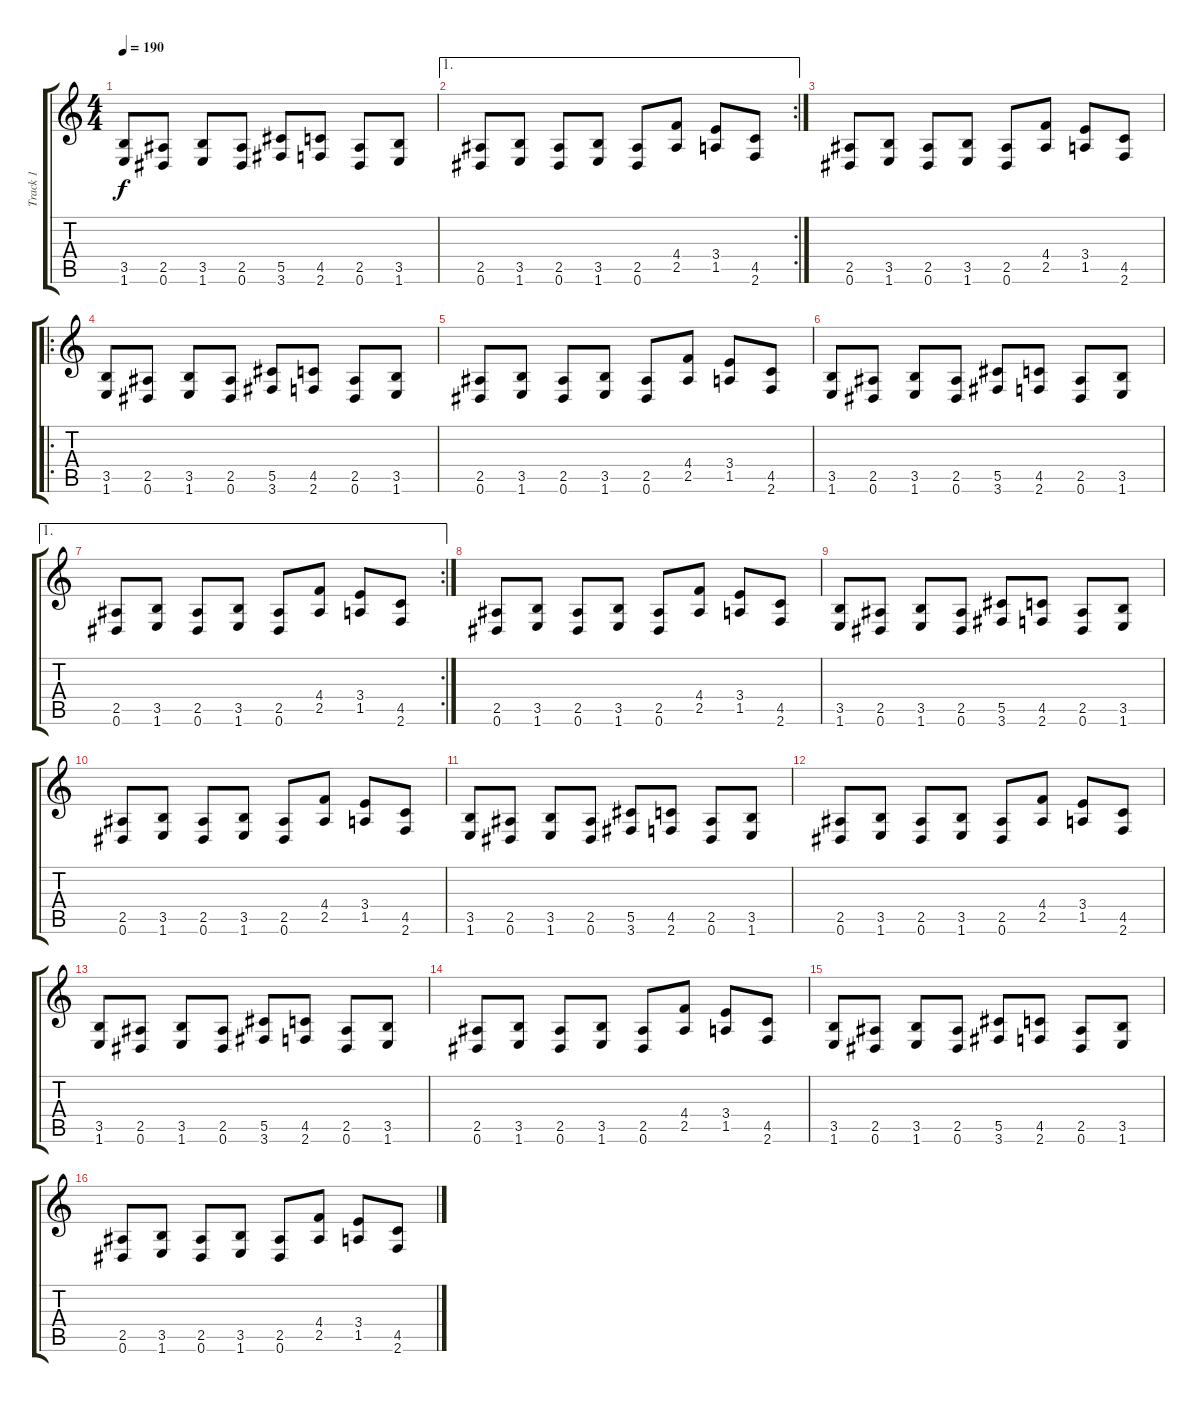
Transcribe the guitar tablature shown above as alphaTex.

\track ("Track 1" "Track 1") {instrument distortionguitar}
\staff {score tabs}
\tuning (Eb4 Bb3 Gb3 Db3 Ab2 Eb2) {hide}
\ts (4 4)
\tempo 190
\clef g2
\ks c
(3.5 1.6).8{dy f} (2.5 0.6).8 (3.5 1.6).8 (2.5 0.6).8 (5.5 3.6).8 (4.5 2.6).8 (2.5 0.6).8 (3.5 1.6).8 |
\ae 1
\rc 2
(2.5 0.6).8 (3.5 1.6).8 (2.5 0.6).8 (3.5 1.6).8 (2.5 0.6).8 (4.4 2.5).8 (3.4 1.5).8 (4.5 2.6).8 |
(2.5 0.6).8 (3.5 1.6).8 (2.5 0.6).8 (3.5 1.6).8 (2.5 0.6).8 (4.4 2.5).8 (3.4 1.5).8 (4.5 2.6).8 |
\ro
(3.5 1.6).8 (2.5 0.6).8 (3.5 1.6).8 (2.5 0.6).8 (5.5 3.6).8 (4.5 2.6).8 (2.5 0.6).8 (3.5 1.6).8 |
(2.5 0.6).8 (3.5 1.6).8 (2.5 0.6).8 (3.5 1.6).8 (2.5 0.6).8 (4.4 2.5).8 (3.4 1.5).8 (4.5 2.6).8 |
(3.5 1.6).8 (2.5 0.6).8 (3.5 1.6).8 (2.5 0.6).8 (5.5 3.6).8 (4.5 2.6).8 (2.5 0.6).8 (3.5 1.6).8 |
\ae 1
\rc 2
(2.5 0.6).8 (3.5 1.6).8 (2.5 0.6).8 (3.5 1.6).8 (2.5 0.6).8 (4.4 2.5).8 (3.4 1.5).8 (4.5 2.6).8 |
(2.5 0.6).8 (3.5 1.6).8 (2.5 0.6).8 (3.5 1.6).8 (2.5 0.6).8 (4.4 2.5).8 (3.4 1.5).8 (4.5 2.6).8 |
(3.5 1.6).8 (2.5 0.6).8 (3.5 1.6).8 (2.5 0.6).8 (5.5 3.6).8 (4.5 2.6).8 (2.5 0.6).8 (3.5 1.6).8 |
(2.5 0.6).8 (3.5 1.6).8 (2.5 0.6).8 (3.5 1.6).8 (2.5 0.6).8 (4.4 2.5).8 (3.4 1.5).8 (4.5 2.6).8 |
(3.5 1.6).8 (2.5 0.6).8 (3.5 1.6).8 (2.5 0.6).8 (5.5 3.6).8 (4.5 2.6).8 (2.5 0.6).8 (3.5 1.6).8 |
(2.5 0.6).8 (3.5 1.6).8 (2.5 0.6).8 (3.5 1.6).8 (2.5 0.6).8 (4.4 2.5).8 (3.4 1.5).8 (4.5 2.6).8 |
(3.5 1.6).8 (2.5 0.6).8 (3.5 1.6).8 (2.5 0.6).8 (5.5 3.6).8 (4.5 2.6).8 (2.5 0.6).8 (3.5 1.6).8 |
(2.5 0.6).8 (3.5 1.6).8 (2.5 0.6).8 (3.5 1.6).8 (2.5 0.6).8 (4.4 2.5).8 (3.4 1.5).8 (4.5 2.6).8 |
(3.5 1.6).8 (2.5 0.6).8 (3.5 1.6).8 (2.5 0.6).8 (5.5 3.6).8 (4.5 2.6).8 (2.5 0.6).8 (3.5 1.6).8 |
(2.5 0.6).8 (3.5 1.6).8 (2.5 0.6).8 (3.5 1.6).8 (2.5 0.6).8 (4.4 2.5).8 (3.4 1.5).8 (4.5 2.6).8
